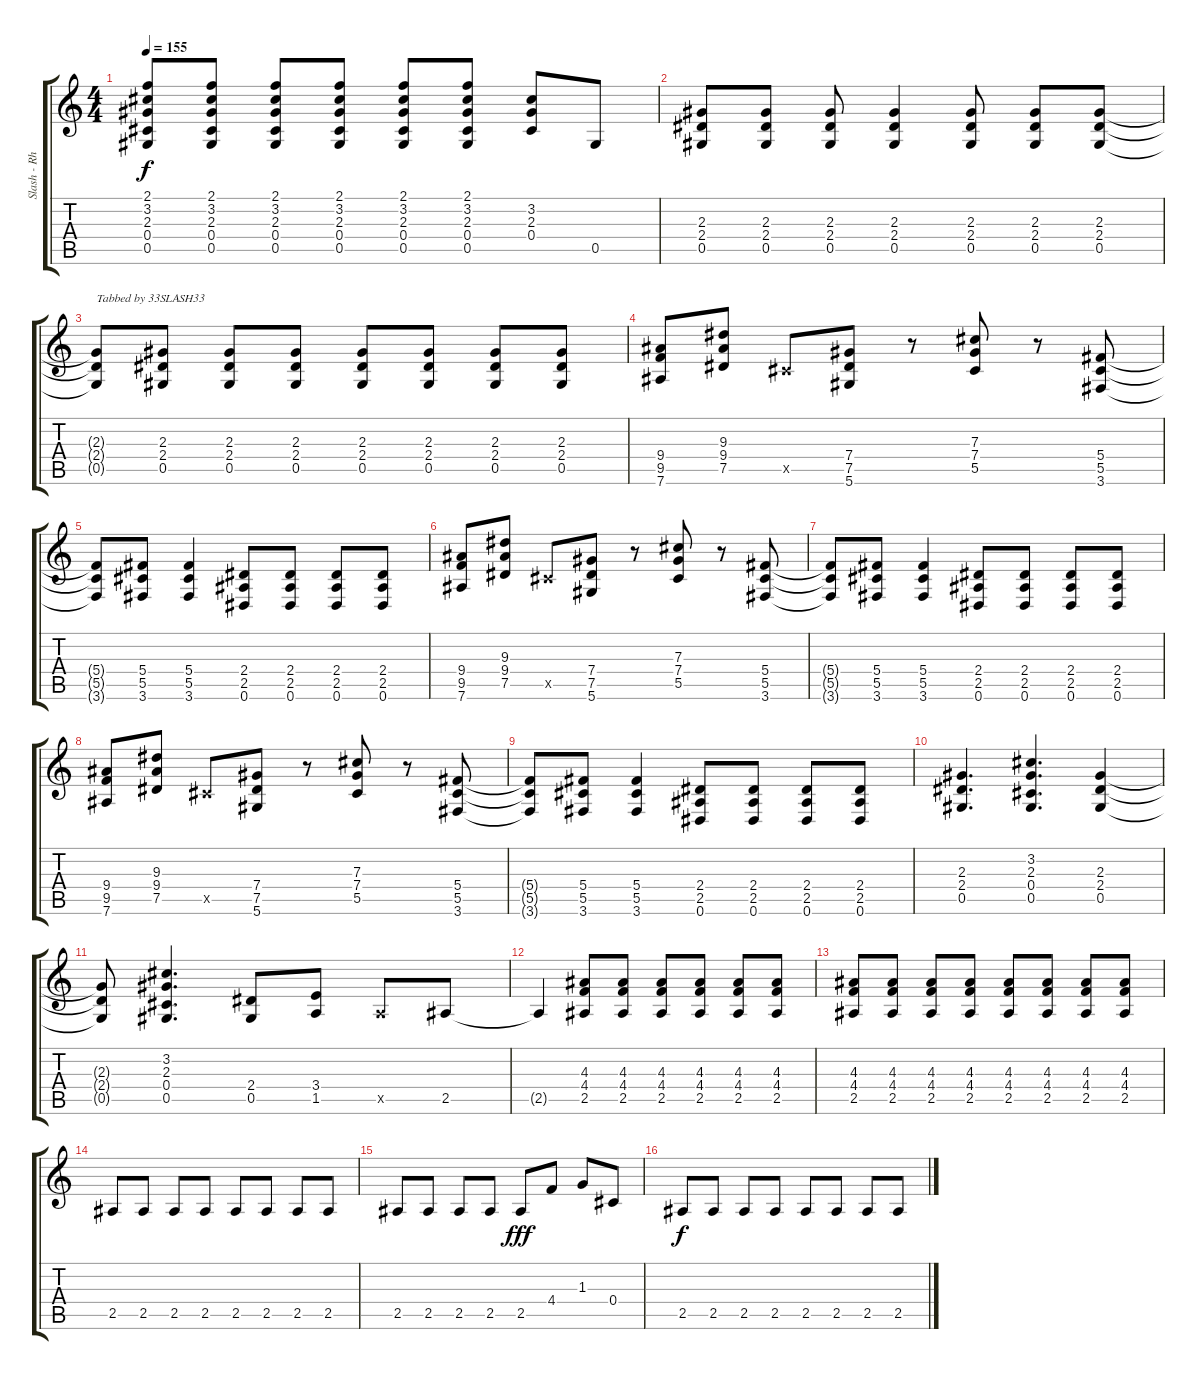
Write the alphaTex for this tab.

\track ("Slash - Rhythm Guitar" "Slash - Rh") {instrument distortionguitar}
\staff {score tabs}
\tuning (Eb4 Bb3 Gb3 Db3 Ab2 Eb2) {hide}
\ts (4 4)
\tempo 155
\clef g2
\ks c
(2.1{t} 3.2{t} 2.3{t} 0.4{t} 0.5{t}).8{dy f} (2.1 3.2 2.3 0.4 0.5).8 (2.1 3.2 2.3 0.4 0.5).8 (2.1 3.2 2.3 0.4 0.5).8 (2.1 3.2 2.3 0.4 0.5).8 (2.1 3.2 2.3 0.4 0.5).8 (3.2 2.3 0.4).8 0.5.8 |
(2.3 2.4 0.5).8 (2.3 2.4 0.5).8 (2.3 2.4 0.5).8 (2.3 2.4 0.5).4 (2.3 2.4 0.5).8 (2.3 2.4 0.5).8 (2.3 2.4 0.5).8 |
(2.3{t} 2.4{t} 0.5{t}).8{txt "Tabbed by 33SLASH33"} (2.3 2.4 0.5).8 (2.3 2.4 0.5).8 (2.3 2.4 0.5).8 (2.3 2.4 0.5).8 (2.3 2.4 0.5).8 (2.3 2.4 0.5).8 (2.3 2.4 0.5).8 |
(9.4 9.5 7.6).8 (9.3 9.4 7.5).8 5.5{x}.8 (7.4 7.5 5.6).8 r.8 (7.3 7.4 5.5).8 r.8 (5.4 5.5 3.6).8 |
(5.4{t} 5.5{t} 3.6{t}).8 (5.4 5.5 3.6).8 (5.4 5.5 3.6).4 (2.4 2.5 0.6).8 (2.4 2.5 0.6).8 (2.4 2.5 0.6).8 (2.4 2.5 0.6).8 |
(9.4 9.5 7.6).8 (9.3 9.4 7.5).8 5.5{x}.8 (7.4 7.5 5.6).8 r.8 (7.3 7.4 5.5).8 r.8 (5.4 5.5 3.6).8 |
(5.4{t} 5.5{t} 3.6{t}).8 (5.4 5.5 3.6).8 (5.4 5.5 3.6).4 (2.4 2.5 0.6).8 (2.4 2.5 0.6).8 (2.4 2.5 0.6).8 (2.4 2.5 0.6).8 |
(9.4 9.5 7.6).8 (9.3 9.4 7.5).8 5.5{x}.8 (7.4 7.5 5.6).8 r.8 (7.3 7.4 5.5).8 r.8 (5.4 5.5 3.6).8 |
(5.4{t} 5.5{t} 3.6{t}).8 (5.4 5.5 3.6).8 (5.4 5.5 3.6).4 (2.4 2.5 0.6).8 (2.4 2.5 0.6).8 (2.4 2.5 0.6).8 (2.4 2.5 0.6).8 |
(2.3 2.4 0.5).4{d} (3.2 2.3 0.4 0.5).4{d} (2.3 2.4 0.5).4 |
(2.3{t} 2.4{t} 0.5{t}).8 (3.2 2.3 0.4 0.5).4{d} (2.4 0.5).8 (3.4 1.5).8 1.5{x}.8 2.5.8 |
2.5{t}.4 (4.3 4.4 2.5).8 (4.3 4.4 2.5).8 (4.3 4.4 2.5).8 (4.3 4.4 2.5).8 (4.3 4.4 2.5).8 (4.3 4.4 2.5).8 |
(4.3 4.4 2.5).8 (4.3 4.4 2.5).8 (4.3 4.4 2.5).8 (4.3 4.4 2.5).8 (4.3 4.4 2.5).8 (4.3 4.4 2.5).8 (4.3 4.4 2.5).8 (4.3 4.4 2.5).8 |
2.5.8 2.5.8 2.5.8 2.5.8 2.5.8 2.5.8 2.5.8 2.5.8 |
2.5.8 2.5.8 2.5.8 2.5.8 2.5.8{dy fff} 4.4.8 1.3.8 0.4.8 |
2.5.8{dy f} 2.5.8 2.5.8 2.5.8 2.5.8 2.5.8 2.5.8 2.5.8
